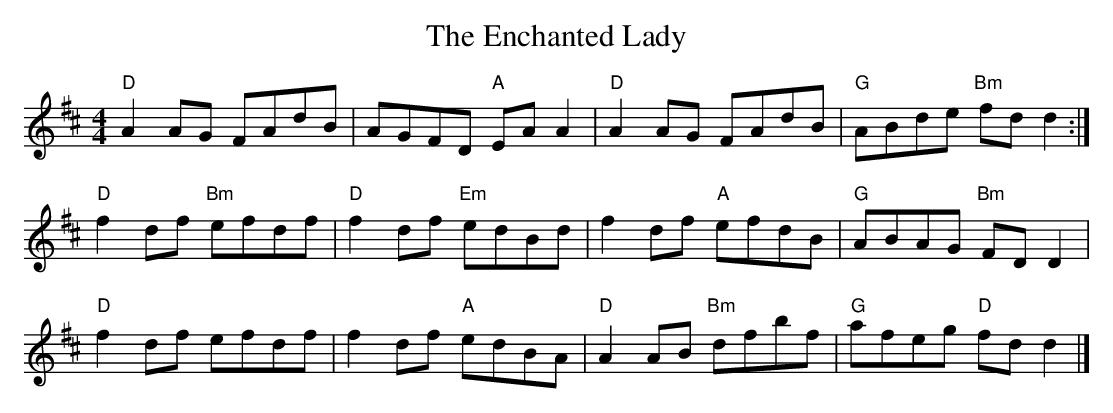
X:1
T: The Enchanted Lady
M: 4/4
L: 1/8
K: Dmaj
"D"A2 AG FAdB|AGFD "A"EA A2|"D"A2 AG FAdB|"G"ABde "Bm"fd d2:|]
"D"f2 df "Bm"efdf|"D"f2 df "Em"edBd|f2 df "A"efdB|"G"ABAG "Bm"FD D2|
"D"f2 df efdf|f2 df "A"edBA|"D"A2 AB "Bm"dfbf|"G"afeg "D"fd d2|]
